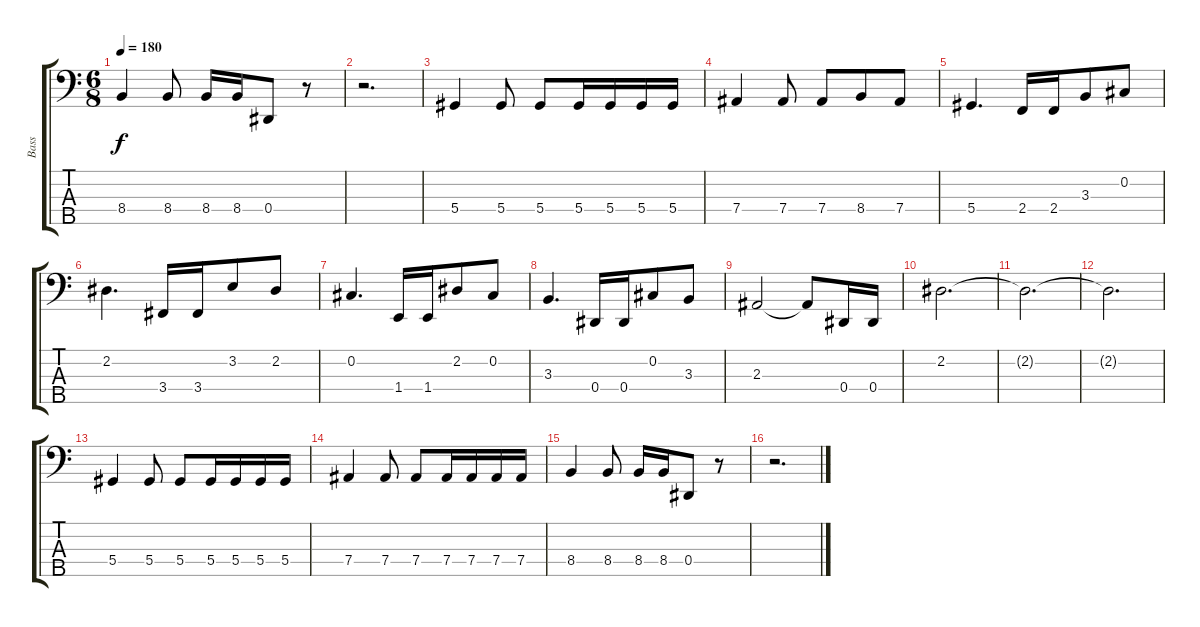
\track ("Bass" "Bass") {instrument electricbassfinger}
\staff {score tabs}
\tuning (Gb2 Db2 Ab1 Eb1 Bb0) {hide}
\ts (6 8)
\tempo 180
\clef f4
\ks c
8.4.4{dy f} 8.4.8 8.4.16 8.4.16 0.4.8 r.8 |
r.2{d} |
5.4.4 5.4.8 5.4.8 5.4.16 5.4.16 5.4.16 5.4.16 |
7.4.4 7.4.8 7.4.8 8.4.8 7.4.8 |
5.4.4{d} 2.4.16 2.4.16 3.3.8 0.2.8 |
2.2.4{d} 3.4.16 3.4.16 3.2.8 2.2.8 |
0.2.4{d} 1.4.16 1.4.16 2.2.8 0.2.8 |
3.3.4{d} 0.4.16 0.4.16 0.2.8 3.3.8 |
2.3.2 2.3{t}.8 0.4.16 0.4.16 |
2.2.2{d} |
2.2{t}.2{d} |
2.2{t}.2{d} |
5.4.4 5.4.8 5.4.8 5.4.16 5.4.16 5.4.16 5.4.16 |
7.4.4 7.4.8 7.4.8 7.4.16 7.4.16 7.4.16 7.4.16 |
8.4.4 8.4.8 8.4.16 8.4.16 0.4.8 r.8 |
r.2{d}
